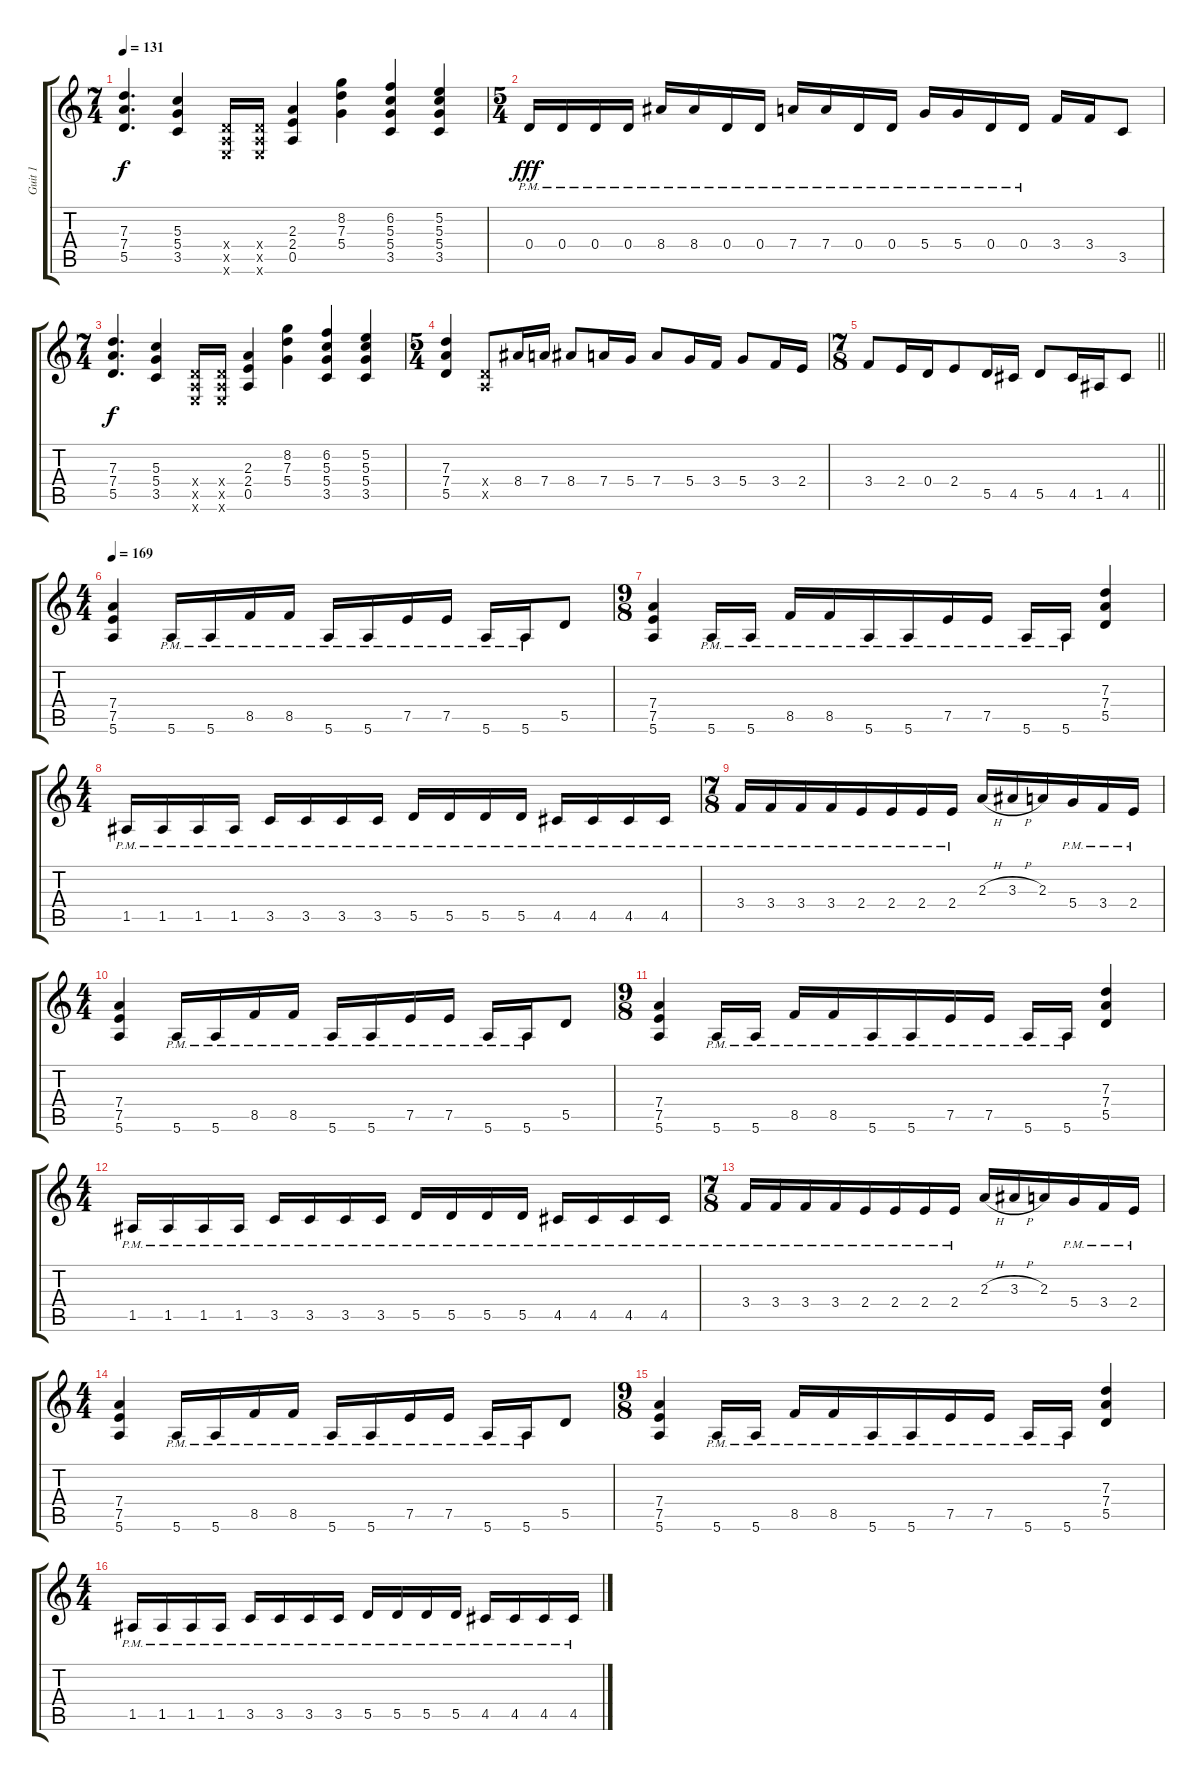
\track ("Guit 1" "Guit 1") {instrument distortionguitar}
\staff {score tabs}
\tuning (E4 B3 G3 D3 A2 E2) {hide}
\ts (7 4)
\tempo 131
\clef g2
\ks c
(7.3 7.4 5.5).4{d dy f instrument distortionguitar} (5.3 5.4 3.5).4 (0.4{x} 0.5{x} 0.6{x}).16 (0.4{x} 0.5{x} 0.6{x}).16 (2.3 2.4 0.5).4 (8.2 7.3 5.4).4 (6.2 5.3 5.4 3.5).4 (5.2 5.3 5.4 3.5).4 |
\ts (5 4)
0.4{pm}.16{dy fff} 0.4{pm}.16 0.4{pm}.16 0.4{pm}.16 8.4{pm}.16 8.4{pm}.16 0.4{pm}.16 0.4{pm}.16 7.4{pm}.16 7.4{pm}.16 0.4{pm}.16 0.4{pm}.16 5.4{pm}.16 5.4{pm}.16 0.4{pm}.16 0.4{pm}.16 3.4.16 3.4.16 3.5.8 |
\ts (7 4)
(7.3 7.4 5.5).4{d dy f} (5.3 5.4 3.5).4 (0.4{x} 0.5{x} 0.6{x}).16 (0.4{x} 0.5{x} 0.6{x}).16 (2.3 2.4 0.5).4 (8.2 7.3 5.4).4 (6.2 5.3 5.4 3.5).4 (5.2 5.3 5.4 3.5).4 |
\ts (5 4)
(7.3 7.4 5.5).4 (0.4{x} 0.5{x}).8 8.4.16 7.4.16 8.4.8 7.4.16 5.4.16 7.4.8 5.4.16 3.4.16 5.4.8 3.4.16 2.4.16 |
\ts (7 8)
\barLineRight lightlight
3.4.8 2.4.16 0.4.16 2.4.8 5.5.16 4.5.16 5.5.8 4.5.16 1.5.16 4.5.8 |
\ts (4 4)
\tempo 169
(7.4 7.5 5.6).4 5.6{pm}.16 5.6{pm}.16 8.5{pm}.16 8.5{pm}.16 5.6{pm}.16 5.6{pm}.16 7.5{pm}.16 7.5{pm}.16 5.6{pm}.16 5.6{pm}.16 5.5.8 |
\ts (9 8)
(7.4 7.5 5.6).4 5.6{pm}.16 5.6{pm}.16 8.5{pm}.16 8.5{pm}.16 5.6{pm}.16 5.6{pm}.16 7.5{pm}.16 7.5{pm}.16 5.6{pm}.16 5.6{pm}.16 (7.3 7.4 5.5).4 |
\ts (4 4)
1.5{pm}.16 1.5{pm}.16 1.5{pm}.16 1.5{pm}.16 3.5{pm}.16 3.5{pm}.16 3.5{pm}.16 3.5{pm}.16 5.5{pm}.16 5.5{pm}.16 5.5{pm}.16 5.5{pm}.16 4.5{pm}.16 4.5{pm}.16 4.5{pm}.16 4.5{pm}.16 |
\ts (7 8)
3.4{pm}.16 3.4{pm}.16 3.4{pm}.16 3.4{pm}.16 2.4{pm}.16 2.4{pm}.16 2.4{pm}.16 2.4{pm}.16 2.3{h}.16 3.3{h}.16 2.3.16 5.4{pm}.16 3.4{pm}.16 2.4{pm}.16 |
\ts (4 4)
(7.4 7.5 5.6).4 5.6{pm}.16 5.6{pm}.16 8.5{pm}.16 8.5{pm}.16 5.6{pm}.16 5.6{pm}.16 7.5{pm}.16 7.5{pm}.16 5.6{pm}.16 5.6{pm}.16 5.5.8 |
\ts (9 8)
(7.4 7.5 5.6).4 5.6{pm}.16 5.6{pm}.16 8.5{pm}.16 8.5{pm}.16 5.6{pm}.16 5.6{pm}.16 7.5{pm}.16 7.5{pm}.16 5.6{pm}.16 5.6{pm}.16 (7.3 7.4 5.5).4 |
\ts (4 4)
1.5{pm}.16 1.5{pm}.16 1.5{pm}.16 1.5{pm}.16 3.5{pm}.16 3.5{pm}.16 3.5{pm}.16 3.5{pm}.16 5.5{pm}.16 5.5{pm}.16 5.5{pm}.16 5.5{pm}.16 4.5{pm}.16 4.5{pm}.16 4.5{pm}.16 4.5{pm}.16 |
\ts (7 8)
3.4{pm}.16 3.4{pm}.16 3.4{pm}.16 3.4{pm}.16 2.4{pm}.16 2.4{pm}.16 2.4{pm}.16 2.4{pm}.16 2.3{h}.16 3.3{h}.16 2.3.16 5.4{pm}.16 3.4{pm}.16 2.4{pm}.16 |
\ts (4 4)
(7.4 7.5 5.6).4 5.6{pm}.16 5.6{pm}.16 8.5{pm}.16 8.5{pm}.16 5.6{pm}.16 5.6{pm}.16 7.5{pm}.16 7.5{pm}.16 5.6{pm}.16 5.6{pm}.16 5.5.8 |
\ts (9 8)
(7.4 7.5 5.6).4 5.6{pm}.16 5.6{pm}.16 8.5{pm}.16 8.5{pm}.16 5.6{pm}.16 5.6{pm}.16 7.5{pm}.16 7.5{pm}.16 5.6{pm}.16 5.6{pm}.16 (7.3 7.4 5.5).4 |
\ts (4 4)
1.5{pm}.16 1.5{pm}.16 1.5{pm}.16 1.5{pm}.16 3.5{pm}.16 3.5{pm}.16 3.5{pm}.16 3.5{pm}.16 5.5{pm}.16 5.5{pm}.16 5.5{pm}.16 5.5{pm}.16 4.5{pm}.16 4.5{pm}.16 4.5{pm}.16 4.5{pm}.16
